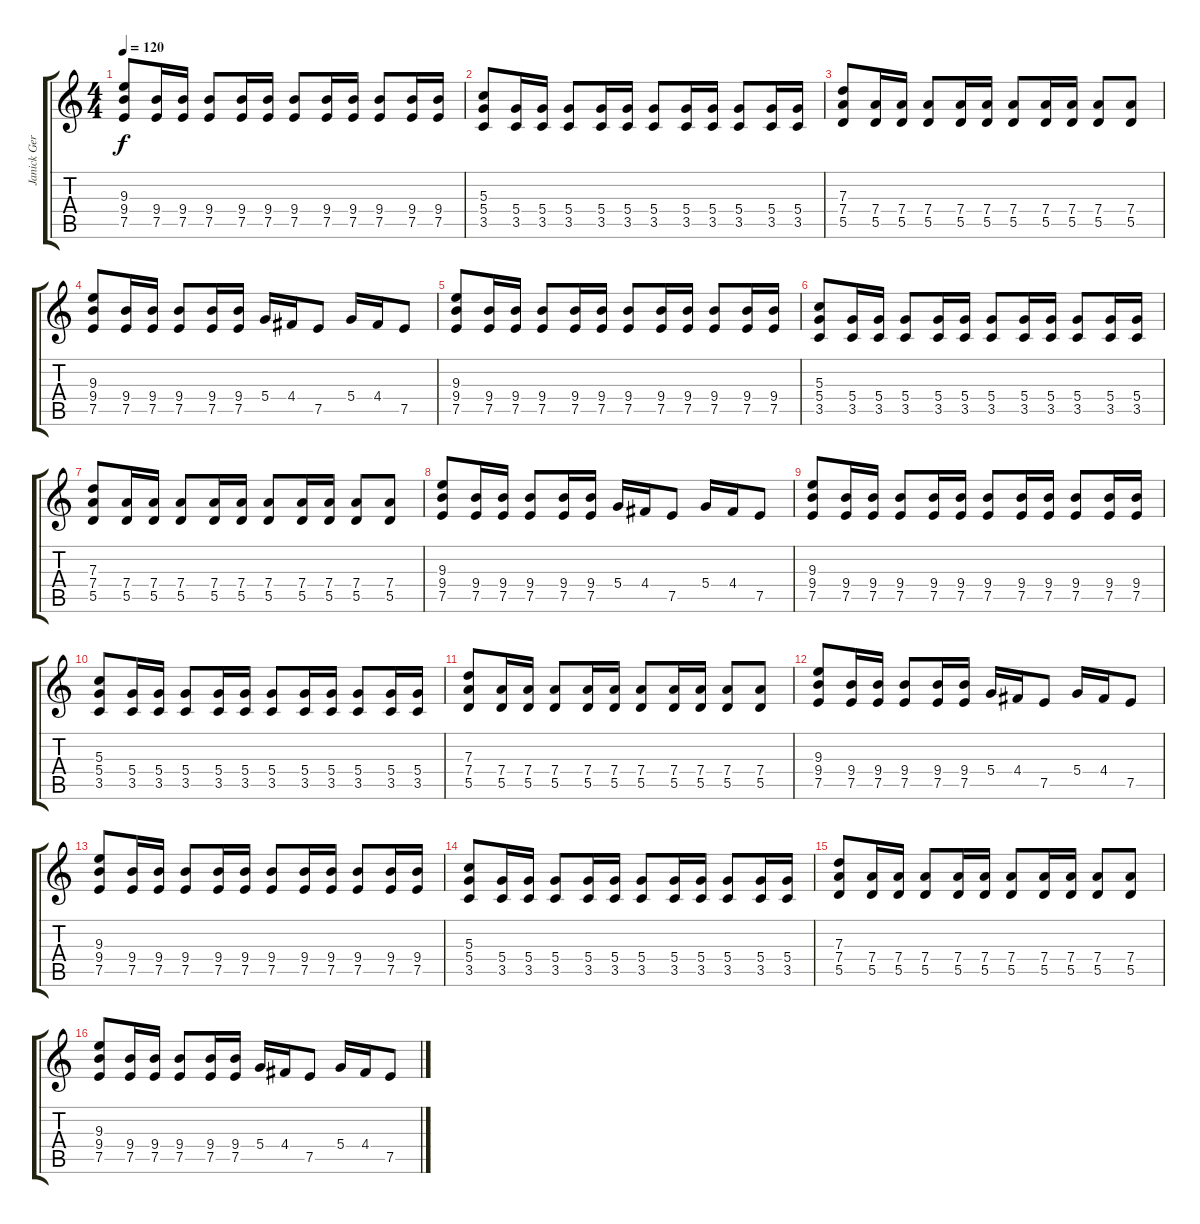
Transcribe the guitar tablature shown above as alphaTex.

\track ("Janick Gers" "Janick Ger") {instrument distortionguitar}
\staff {score tabs}
\tuning (E4 B3 G3 D3 A2 E2) {hide}
\ts (4 4)
\tempo 120
\clef g2
\ks c
(9.3 9.4 7.5).8{dy f} (9.4 7.5).16 (9.4 7.5).16 (9.4 7.5).8 (9.4 7.5).16 (9.4 7.5).16 (9.4 7.5).8 (9.4 7.5).16 (9.4 7.5).16 (9.4 7.5).8 (9.4 7.5).16 (9.4 7.5).16 |
(5.3 5.4 3.5).8 (5.4 3.5).16 (5.4 3.5).16 (5.4 3.5).8 (5.4 3.5).16 (5.4 3.5).16 (5.4 3.5).8 (5.4 3.5).16 (5.4 3.5).16 (5.4 3.5).8 (5.4 3.5).16 (5.4 3.5).16 |
(7.3 7.4 5.5).8 (7.4 5.5).16 (7.4 5.5).16 (7.4 5.5).8 (7.4 5.5).16 (7.4 5.5).16 (7.4 5.5).8 (7.4 5.5).16 (7.4 5.5).16 (7.4 5.5).8 (7.4 5.5).8 |
(9.3 9.4 7.5).8 (9.4 7.5).16 (9.4 7.5).16 (9.4 7.5).8 (9.4 7.5).16 (9.4 7.5).16 5.4.16 4.4.16 7.5.8 5.4.16 4.4.16 7.5.8 |
(9.3 9.4 7.5).8 (9.4 7.5).16 (9.4 7.5).16 (9.4 7.5).8 (9.4 7.5).16 (9.4 7.5).16 (9.4 7.5).8 (9.4 7.5).16 (9.4 7.5).16 (9.4 7.5).8 (9.4 7.5).16 (9.4 7.5).16 |
(5.3 5.4 3.5).8 (5.4 3.5).16 (5.4 3.5).16 (5.4 3.5).8 (5.4 3.5).16 (5.4 3.5).16 (5.4 3.5).8 (5.4 3.5).16 (5.4 3.5).16 (5.4 3.5).8 (5.4 3.5).16 (5.4 3.5).16 |
(7.3 7.4 5.5).8 (7.4 5.5).16 (7.4 5.5).16 (7.4 5.5).8 (7.4 5.5).16 (7.4 5.5).16 (7.4 5.5).8 (7.4 5.5).16 (7.4 5.5).16 (7.4 5.5).8 (7.4 5.5).8 |
(9.3 9.4 7.5).8 (9.4 7.5).16 (9.4 7.5).16 (9.4 7.5).8 (9.4 7.5).16 (9.4 7.5).16 5.4.16 4.4.16 7.5.8 5.4.16 4.4.16 7.5.8 |
(9.3 9.4 7.5).8 (9.4 7.5).16 (9.4 7.5).16 (9.4 7.5).8 (9.4 7.5).16 (9.4 7.5).16 (9.4 7.5).8 (9.4 7.5).16 (9.4 7.5).16 (9.4 7.5).8 (9.4 7.5).16 (9.4 7.5).16 |
(5.3 5.4 3.5).8 (5.4 3.5).16 (5.4 3.5).16 (5.4 3.5).8 (5.4 3.5).16 (5.4 3.5).16 (5.4 3.5).8 (5.4 3.5).16 (5.4 3.5).16 (5.4 3.5).8 (5.4 3.5).16 (5.4 3.5).16 |
(7.3 7.4 5.5).8 (7.4 5.5).16 (7.4 5.5).16 (7.4 5.5).8 (7.4 5.5).16 (7.4 5.5).16 (7.4 5.5).8 (7.4 5.5).16 (7.4 5.5).16 (7.4 5.5).8 (7.4 5.5).8 |
(9.3 9.4 7.5).8 (9.4 7.5).16 (9.4 7.5).16 (9.4 7.5).8 (9.4 7.5).16 (9.4 7.5).16 5.4.16 4.4.16 7.5.8 5.4.16 4.4.16 7.5.8 |
(9.3 9.4 7.5).8 (9.4 7.5).16 (9.4 7.5).16 (9.4 7.5).8 (9.4 7.5).16 (9.4 7.5).16 (9.4 7.5).8 (9.4 7.5).16 (9.4 7.5).16 (9.4 7.5).8 (9.4 7.5).16 (9.4 7.5).16 |
(5.3 5.4 3.5).8 (5.4 3.5).16 (5.4 3.5).16 (5.4 3.5).8 (5.4 3.5).16 (5.4 3.5).16 (5.4 3.5).8 (5.4 3.5).16 (5.4 3.5).16 (5.4 3.5).8 (5.4 3.5).16 (5.4 3.5).16 |
(7.3 7.4 5.5).8 (7.4 5.5).16 (7.4 5.5).16 (7.4 5.5).8 (7.4 5.5).16 (7.4 5.5).16 (7.4 5.5).8 (7.4 5.5).16 (7.4 5.5).16 (7.4 5.5).8 (7.4 5.5).8 |
(9.3 9.4 7.5).8 (9.4 7.5).16 (9.4 7.5).16 (9.4 7.5).8 (9.4 7.5).16 (9.4 7.5).16 5.4.16 4.4.16 7.5.8 5.4.16 4.4.16 7.5.8
